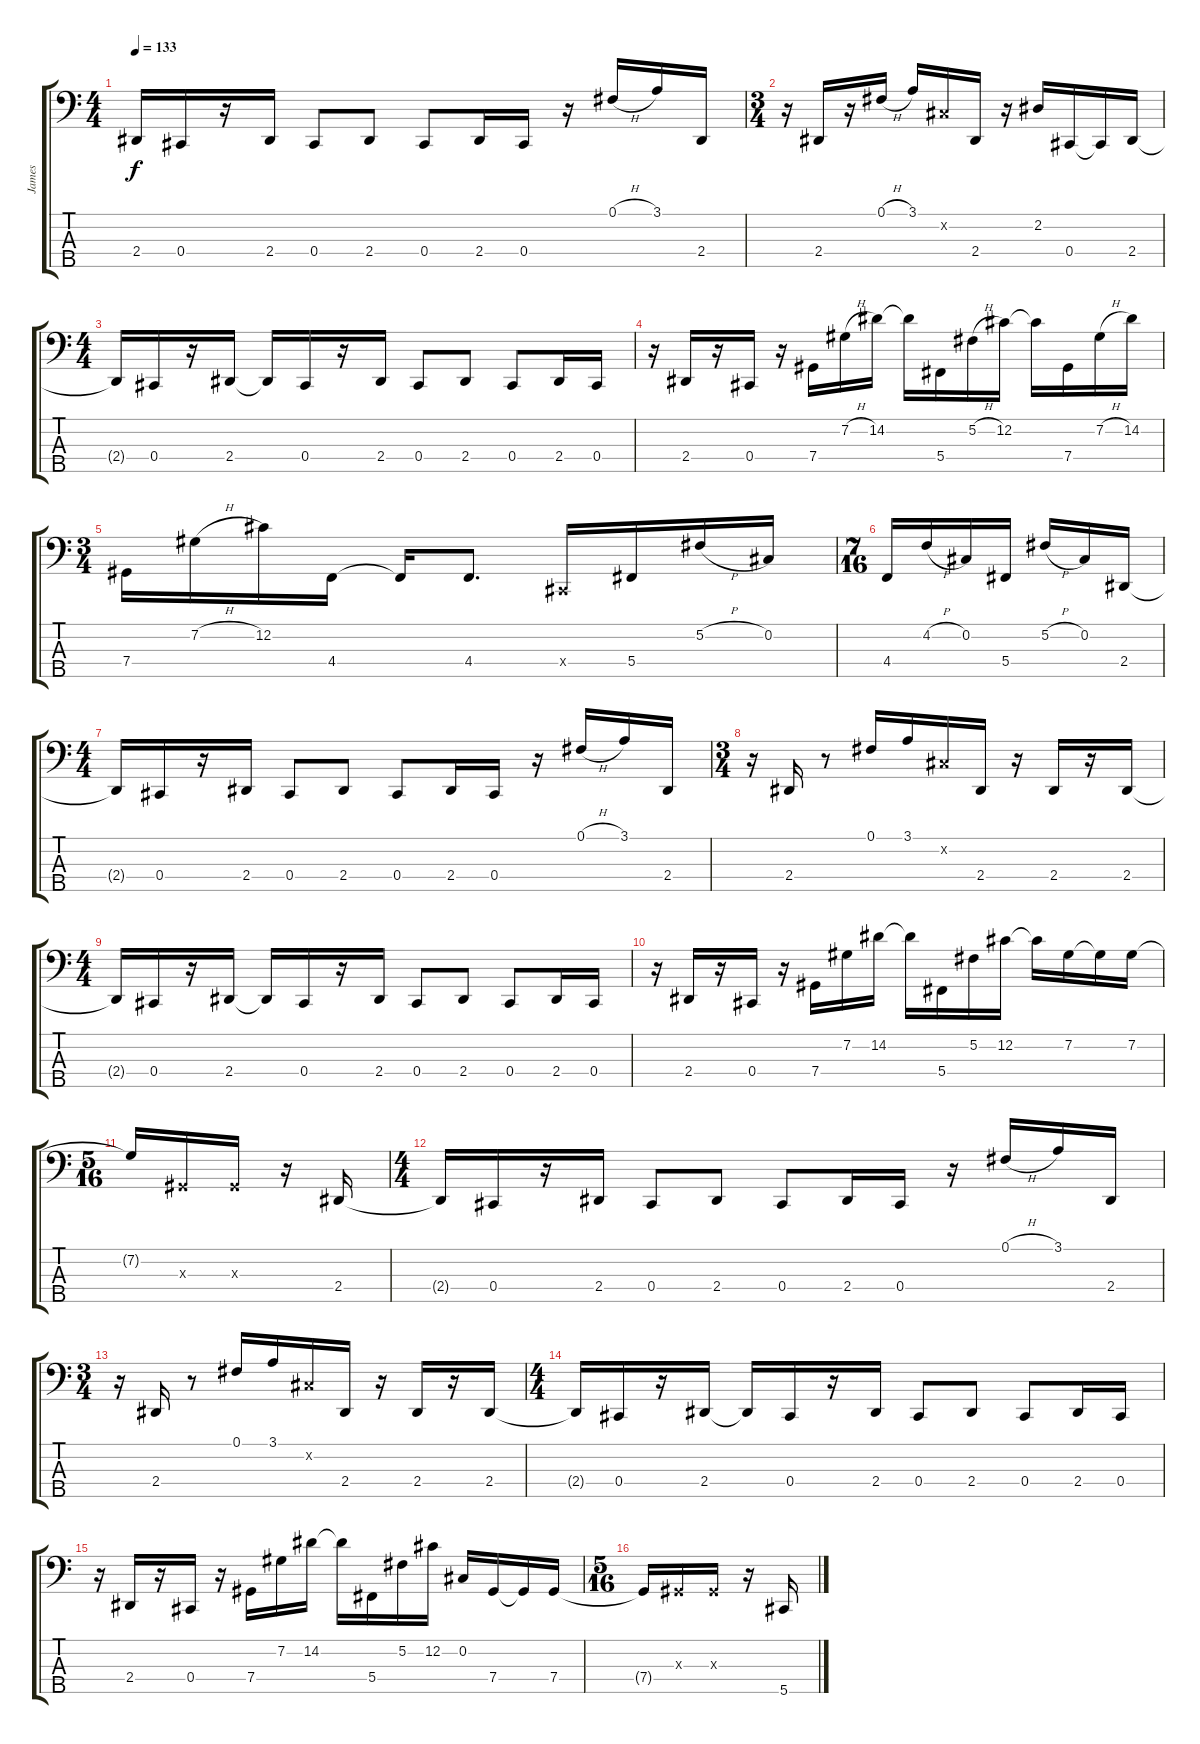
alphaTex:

\track ("James" "James") {instrument slapbass1}
\staff {score tabs}
\tuning (Gb2 Db2 Ab1 Db1 Ab0) {hide}
\ts (4 4)
\tempo 133
\clef f4
\ks c
2.4{t}.16{dy f} 0.4.16 r.16 2.4.16 0.4.8 2.4.8 0.4.8 2.4.16 0.4.16 r.16 0.1{h}.16 3.1.16 2.4.16 |
\ts (3 4)
r.16 2.4.16 r.16 0.1{h}.16 3.1.16 0.2{x}.16 2.4.16 r.16 2.2.16 0.4.16 0.4{t}.16 2.4.16 |
\ts (4 4)
2.4{t}.16 0.4.16 r.16 2.4.16 2.4{t}.16 0.4.16 r.16 2.4.16 0.4.8 2.4.8 0.4.8 2.4.16 0.4.16 |
r.16 2.4.16 r.16 0.4.16 r.16 7.4.16 7.2{h}.16 14.2.16 14.2{t}.16 5.4.16 5.2{h}.16 12.2.16 12.2{t}.16 7.4.16 7.2{h}.16 14.2.16 |
\ts (3 4)
7.4.16 7.2{h}.16 12.2.16 4.4.16 4.4{t}.16 4.4.8{d} 0.4{x}.16 5.4.16 5.2{h}.16 0.2.16 |
\ts (7 16)
4.4.16 4.2{h}.16 0.2.16 5.4.16 5.2{h}.16 0.2.16 2.4.16 |
\ts (4 4)
2.4{t}.16 0.4.16 r.16 2.4.16 0.4.8 2.4.8 0.4.8 2.4.16 0.4.16 r.16 0.1{h}.16 3.1.16 2.4.16 |
\ts (3 4)
r.16 2.4.16 r.8 0.1.16 3.1.16 0.2{x}.16 2.4.16 r.16 2.4.16 r.16 2.4.16 |
\ts (4 4)
2.4{t}.16 0.4.16 r.16 2.4.16 2.4{t}.16 0.4.16 r.16 2.4.16 0.4.8 2.4.8 0.4.8 2.4.16 0.4.16 |
r.16 2.4.16 r.16 0.4.16 r.16 7.4.16 7.2.16 14.2.16 14.2{t}.16 5.4.16 5.2.16 12.2.16 12.2{t}.16 7.2.16 7.2{t}.16 7.2.16 |
\ts (5 16)
7.2{t}.16 0.3{x}.16 0.3{x}.16 r.16 2.4.16 |
\ts (4 4)
2.4{t}.16 0.4.16 r.16 2.4.16 0.4.8 2.4.8 0.4.8 2.4.16 0.4.16 r.16 0.1{h}.16 3.1.16 2.4.16 |
\ts (3 4)
r.16 2.4.16 r.8 0.1.16 3.1.16 0.2{x}.16 2.4.16 r.16 2.4.16 r.16 2.4.16 |
\ts (4 4)
2.4{t}.16 0.4.16 r.16 2.4.16 2.4{t}.16 0.4.16 r.16 2.4.16 0.4.8 2.4.8 0.4.8 2.4.16 0.4.16 |
r.16 2.4.16 r.16 0.4.16 r.16 7.4.16 7.2.16 14.2.16 14.2{t}.16 5.4.16 5.2.16 12.2.16 0.2.16 7.4.16 7.4{t}.16 7.4.16 |
\ts (5 16)
7.4{t}.16 0.3{x}.16 0.3{x}.16 r.16 5.5.16
